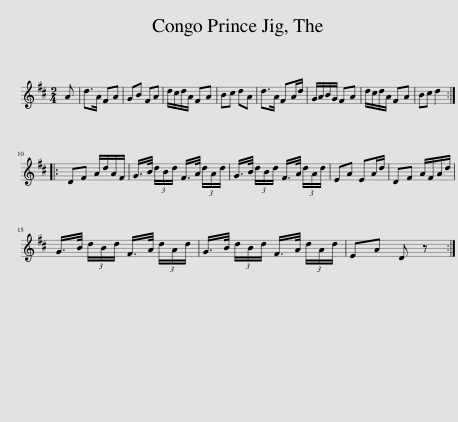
X:1
L:1/8
M:2/4
I:linebreak $
K:D
V:1 treble
V:1
 A | d>A FA | GB FA | d/c/d/A/ FA | Bc dA | %5
 d>A FA/d/ | G/A/B/G/ FA | d/c/d/A/ FA | Bc d2 ::$ DF A/d/A/F/ | %10
 G/>B/ (3d/B/d/ F/>A/ (3d/A/d/ | G/>B/ (3d/B/d/ F/>A/ (3d/A/d/ | EA EA/d/ | DF A/F/A/d/ |$ G/>B/ (3d/B/d/ F/>A/ (3d/A/d/ | %15
 G/>B/ (3d/B/d/ F/>A/ (3d/A/d/ | EA D z :| %17
